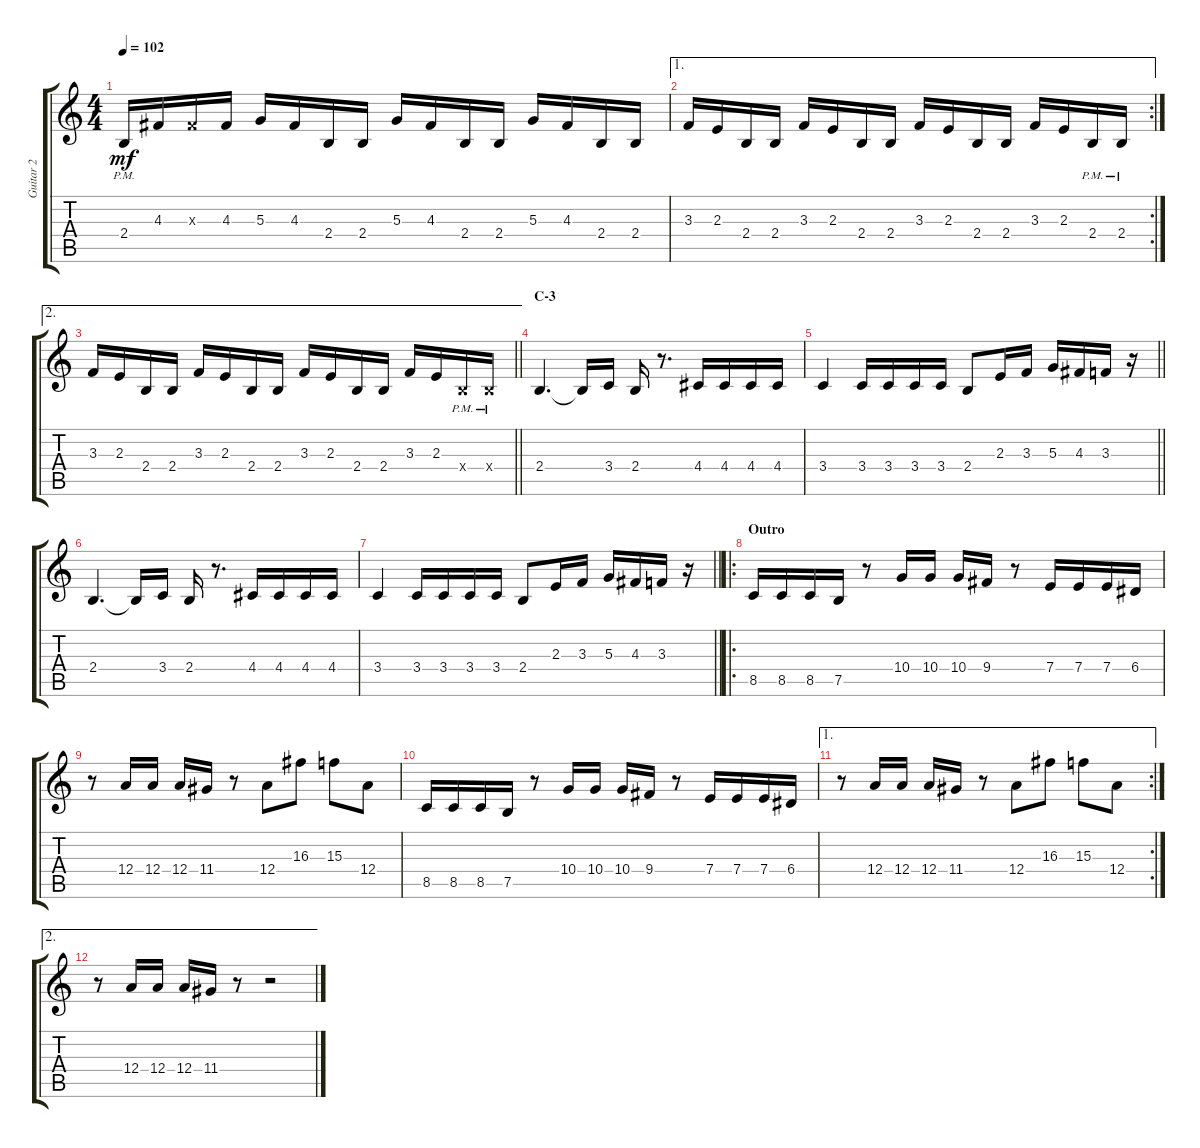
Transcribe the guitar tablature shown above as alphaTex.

\track ("Guitar 2" "Guitar 2") {instrument distortionguitar}
\staff {score tabs}
\tuning (B3 Gb3 D3 A2 E2 B1) {hide}
\ts (4 4)
\tempo 102
\clef g2
\ks c
2.4{pm}.16{dy mf} 4.3.16 4.3{x}.16 4.3.16 5.3.16 4.3.16 2.4.16 2.4.16 5.3.16 4.3.16 2.4.16 2.4.16 5.3.16 4.3.16 2.4.16 2.4.16 |
\ae 1
\rc 2
3.3.16 2.3.16 2.4.16 2.4.16 3.3.16 2.3.16 2.4.16 2.4.16 3.3.16 2.3.16 2.4.16 2.4.16 3.3.16 2.3.16 2.4{pm}.16 2.4{pm}.16 |
\ae 2
\barLineRight lightlight
3.3.16 2.3.16 2.4.16 2.4.16 3.3.16 2.3.16 2.4.16 2.4.16 3.3.16 2.3.16 2.4.16 2.4.16 3.3.16 2.3.16 2.4{pm x}.16 2.4{pm x}.16 |
\section ("" "C-3")
2.4.4{d} 2.4{t}.16 3.4.16 2.4.16 r.8{d} 4.4.16 4.4.16 4.4.16 4.4.16 |
\barLineRight lightlight
3.4.4 3.4.16 3.4.16 3.4.16 3.4.16 2.4.8 2.3.16 3.3.16 5.3.16 4.3.16 3.3.16 r.16 |
2.4.4{d} 2.4{t}.16 3.4.16 2.4.16 r.8{d} 4.4.16 4.4.16 4.4.16 4.4.16 |
\barLineRight lightlight
3.4.4 3.4.16 3.4.16 3.4.16 3.4.16 2.4.8 2.3.16 3.3.16 5.3.16 4.3.16 3.3.16 r.16 |
\ro
\section ("" "Outro")
8.5.16 8.5.16 8.5.16 7.5.16 r.8 10.4.16 10.4.16 10.4.16 9.4.16 r.8 7.4.16 7.4.16 7.4.16 6.4.16 |
r.8 12.4.16 12.4.16 12.4.16 11.4.16 r.8 12.4.8 16.3.8 15.3.8 12.4.8 |
8.5.16 8.5.16 8.5.16 7.5.16 r.8 10.4.16 10.4.16 10.4.16 9.4.16 r.8 7.4.16 7.4.16 7.4.16 6.4.16 |
\ae 1
\rc 2
r.8 12.4.16 12.4.16 12.4.16 11.4.16 r.8 12.4.8 16.3.8 15.3.8 12.4.8 |
\ae 2
r.8 12.4.16 12.4.16 12.4.16 11.4.16 r.8 r.2
